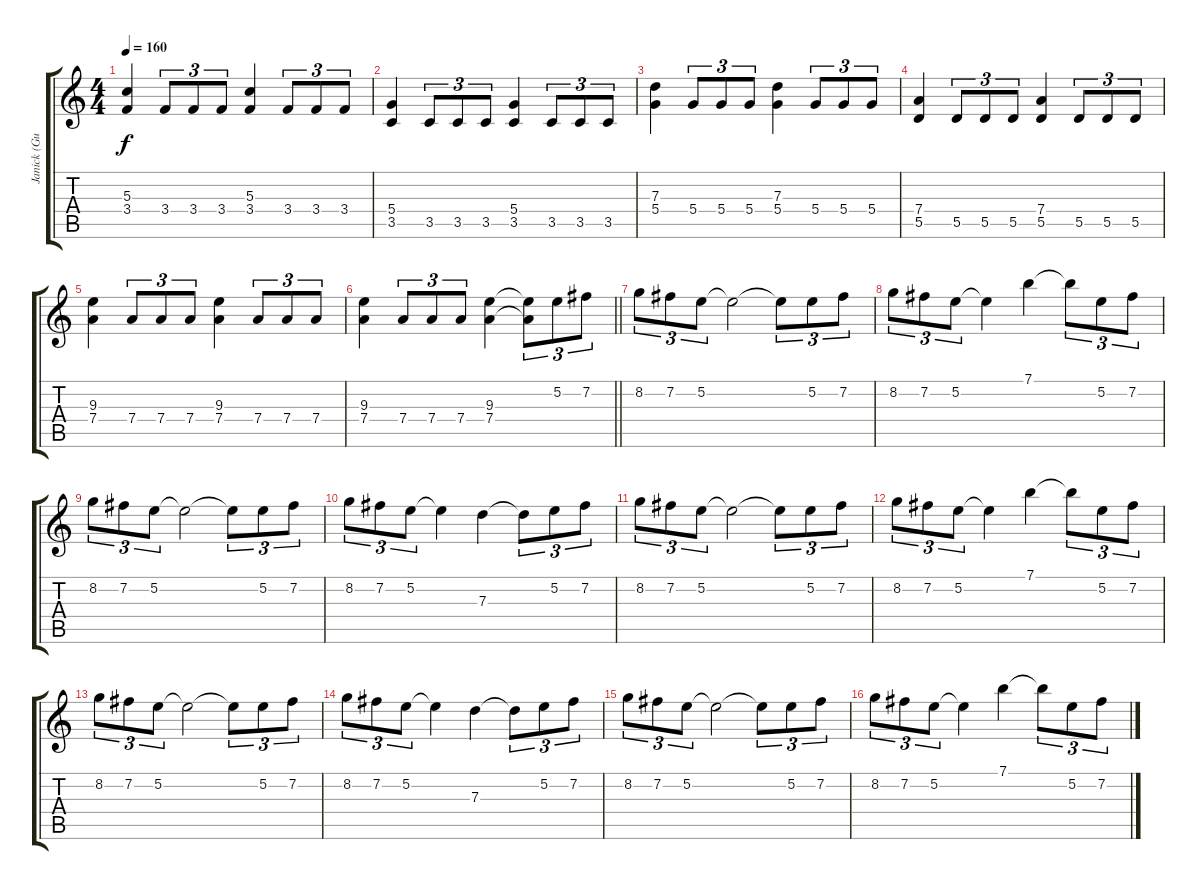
\track ("Janick (Guitar Distortion)" "Janick (Gu") {instrument distortionguitar}
\staff {score tabs}
\tuning (E4 B3 G3 D3 A2 E2) {hide}
\ts (4 4)
\tempo 160
\clef g2
\ks c
(5.3 3.4).4{dy f} 3.4.8{tu (3 2)} 3.4.8{tu (3 2)} 3.4.8{tu (3 2)} (5.3 3.4).4 3.4.8{tu (3 2)} 3.4.8{tu (3 2)} 3.4.8{tu (3 2)} |
(5.4 3.5).4 3.5.8{tu (3 2)} 3.5.8{tu (3 2)} 3.5.8{tu (3 2)} (5.4 3.5).4 3.5.8{tu (3 2)} 3.5.8{tu (3 2)} 3.5.8{tu (3 2)} |
(7.3 5.4).4 5.4.8{tu (3 2)} 5.4.8{tu (3 2)} 5.4.8{tu (3 2)} (7.3 5.4).4 5.4.8{tu (3 2)} 5.4.8{tu (3 2)} 5.4.8{tu (3 2)} |
(7.4 5.5).4 5.5.8{tu (3 2)} 5.5.8{tu (3 2)} 5.5.8{tu (3 2)} (7.4 5.5).4 5.5.8{tu (3 2)} 5.5.8{tu (3 2)} 5.5.8{tu (3 2)} |
(9.3 7.4).4 7.4.8{tu (3 2)} 7.4.8{tu (3 2)} 7.4.8{tu (3 2)} (9.3 7.4).4 7.4.8{tu (3 2)} 7.4.8{tu (3 2)} 7.4.8{tu (3 2)} |
\barLineRight lightlight
(9.3 7.4).4 7.4.8{tu (3 2)} 7.4.8{tu (3 2)} 7.4.8{tu (3 2)} (9.3 7.4).4 (9.3{t} 7.4{t}).8{tu (3 2)} 5.2.8{tu (3 2)} 7.2.8{tu (3 2)} |
8.2.8{tu (3 2)} 7.2.8{tu (3 2)} 5.2.8{tu (3 2)} 5.2{t}.2 5.2{t}.8{tu (3 2)} 5.2.8{tu (3 2)} 7.2.8{tu (3 2)} |
8.2.8{tu (3 2)} 7.2.8{tu (3 2)} 5.2.8{tu (3 2)} 5.2{t}.4 7.1.4 7.1{t}.8{tu (3 2)} 5.2.8{tu (3 2)} 7.2.8{tu (3 2)} |
8.2.8{tu (3 2)} 7.2.8{tu (3 2)} 5.2.8{tu (3 2)} 5.2{t}.2 5.2{t}.8{tu (3 2)} 5.2.8{tu (3 2)} 7.2.8{tu (3 2)} |
8.2.8{tu (3 2)} 7.2.8{tu (3 2)} 5.2.8{tu (3 2)} 5.2{t}.4 7.3.4 7.3{t}.8{tu (3 2)} 5.2.8{tu (3 2)} 7.2.8{tu (3 2)} |
8.2.8{tu (3 2)} 7.2.8{tu (3 2)} 5.2.8{tu (3 2)} 5.2{t}.2 5.2{t}.8{tu (3 2)} 5.2.8{tu (3 2)} 7.2.8{tu (3 2)} |
8.2.8{tu (3 2)} 7.2.8{tu (3 2)} 5.2.8{tu (3 2)} 5.2{t}.4 7.1.4 7.1{t}.8{tu (3 2)} 5.2.8{tu (3 2)} 7.2.8{tu (3 2)} |
8.2.8{tu (3 2)} 7.2.8{tu (3 2)} 5.2.8{tu (3 2)} 5.2{t}.2 5.2{t}.8{tu (3 2)} 5.2.8{tu (3 2)} 7.2.8{tu (3 2)} |
8.2.8{tu (3 2)} 7.2.8{tu (3 2)} 5.2.8{tu (3 2)} 5.2{t}.4 7.3.4 7.3{t}.8{tu (3 2)} 5.2.8{tu (3 2)} 7.2.8{tu (3 2)} |
8.2.8{tu (3 2)} 7.2.8{tu (3 2)} 5.2.8{tu (3 2)} 5.2{t}.2 5.2{t}.8{tu (3 2)} 5.2.8{tu (3 2)} 7.2.8{tu (3 2)} |
8.2.8{tu (3 2)} 7.2.8{tu (3 2)} 5.2.8{tu (3 2)} 5.2{t}.4 7.1.4 7.1{t}.8{tu (3 2)} 5.2.8{tu (3 2)} 7.2.8{tu (3 2)}
